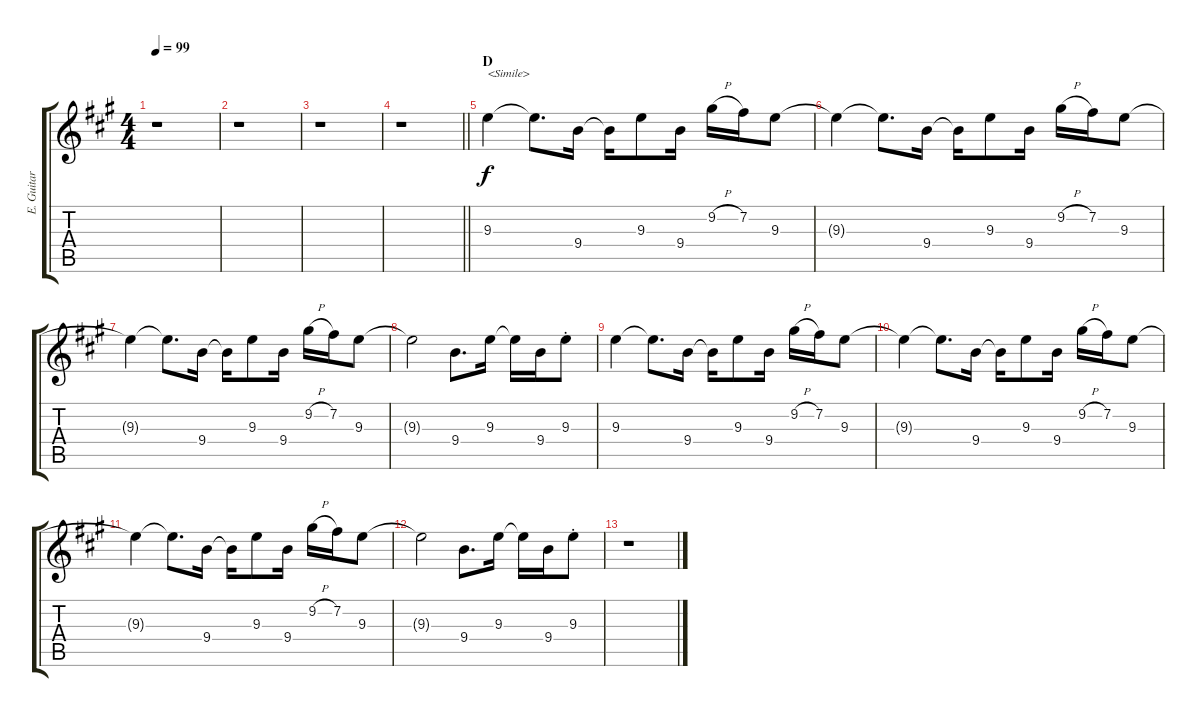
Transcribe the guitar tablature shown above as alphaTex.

\track ("E. Guitar I" "E. Guitar ") {instrument electricguitarclean}
\staff {score tabs}
\tuning (E4 B3 G3 D3 A2 E2) {hide}
\ts (4 4)
\tempo 99
\clef g2
\ks a
r.1{dy f} |
r.1 |
r.1 |
\barLineRight lightlight
r.1 |
\section ("" "D")
9.3.4{txt "<Simile>"} 9.3{t}.8{d} 9.4.16 9.4{t}.16 9.3.8 9.4.16 9.2{h}.16 7.2.16 9.3.8 |
9.3{t}.4 9.3{t}.8{d} 9.4.16 9.4{t}.16 9.3.8 9.4.16 9.2{h}.16 7.2.16 9.3.8 |
9.3{t}.4 9.3{t}.8{d} 9.4.16 9.4{t}.16 9.3.8 9.4.16 9.2{h}.16 7.2.16 9.3.8 |
9.3{t}.2 9.4.8{d} 9.3.16 9.3{t}.16 9.4.16 9.3{st}.8 |
9.3.4 9.3{t}.8{d} 9.4.16 9.4{t}.16 9.3.8 9.4.16 9.2{h}.16 7.2.16 9.3.8 |
9.3{t}.4 9.3{t}.8{d} 9.4.16 9.4{t}.16 9.3.8 9.4.16 9.2{h}.16 7.2.16 9.3.8 |
9.3{t}.4 9.3{t}.8{d} 9.4.16 9.4{t}.16 9.3.8 9.4.16 9.2{h}.16 7.2.16 9.3.8 |
9.3{t}.2 9.4.8{d} 9.3.16 9.3{t}.16 9.4.16 9.3{st}.8 |
r.1
